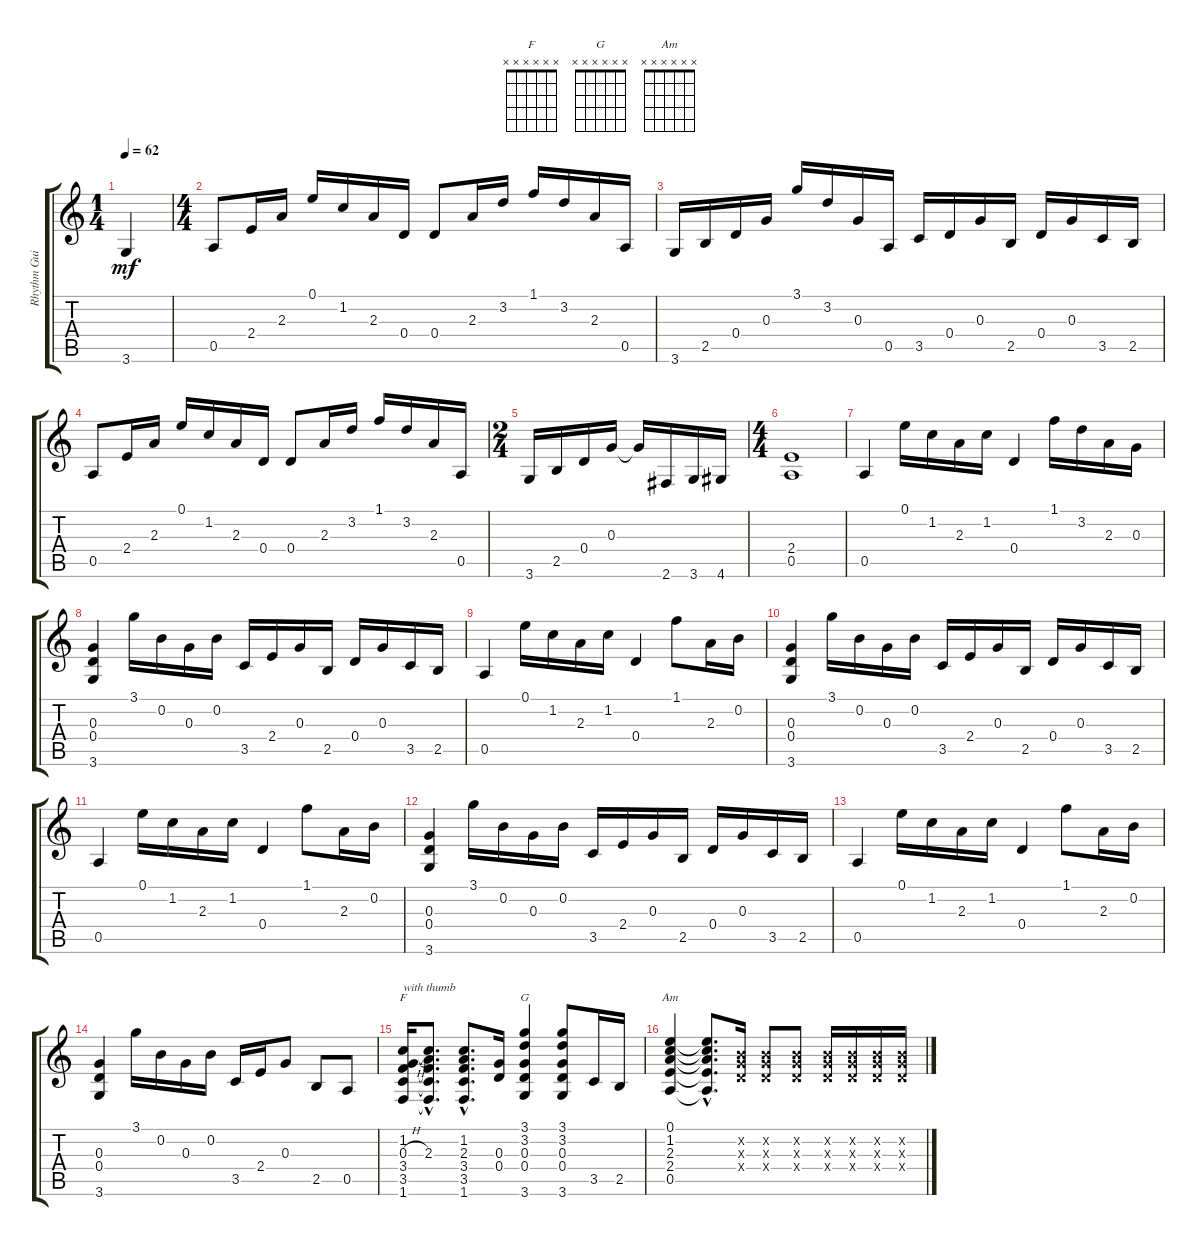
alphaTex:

\track ("Rhythm Guitar: Izzy Stradlin" "Rhythm Gui") {instrument electricguitarjazz}
\staff {score tabs}
\tuning (E4 B3 G3 D3 A2 E2) {hide}
\chord ("F" x x x x x x)
\chord ("G" x x x x x x)
\chord ("Am" x x x x x x)
\ts (1 4)
\tempo 62
\clef g2
\ks c
3.6.4{dy mf balance 0 instrument electricguitarjazz} |
\ts (4 4)
0.5.8{balance 0} 2.4.16{balance 0} 2.3.16{balance 0} 0.1.16{balance 0} 1.2.16{balance 0} 2.3.16{balance 0} 0.4.16{balance 0} 0.4.8{balance 0} 2.3.16{balance 0} 3.2.16{balance 0} 1.1.16{balance 0} 3.2.16{balance 0} 2.3.16{balance 0} 0.5.16{balance 0} |
3.6.16{balance 0} 2.5.16{balance 0} 0.4.16{balance 0} 0.3.16{balance 0} 3.1.16{balance 0} 3.2.16{balance 0} 0.3.16{balance 0} 0.5.16{balance 0} 3.5.16{balance 0} 0.4.16{balance 0} 0.3.16{balance 0} 2.5.16{balance 0} 0.4.16{balance 0} 0.3.16{balance 0} 3.5.16{balance 0} 2.5.16{balance 0} |
0.5.8{balance 0} 2.4.16{balance 0} 2.3.16{balance 0} 0.1.16{balance 0} 1.2.16{balance 0} 2.3.16{balance 0} 0.4.16{balance 0} 0.4.8{balance 0} 2.3.16{balance 0} 3.2.16{balance 0} 1.1.16{balance 0} 3.2.16{balance 0} 2.3.16{balance 0} 0.5.16{balance 0} |
\ts (2 4)
3.6.16{balance 0} 2.5.16{balance 0} 0.4.16{balance 0} 0.3.16{balance 0} 0.3{t}.16 2.6.16{balance 0} 3.6.16{balance 0} 4.6.16{balance 0} |
\ts (4 4)
(2.4 0.5).1{balance 8} |
0.5.4 0.1.16 1.2.16 2.3.16 1.2.16 0.4.4 1.1.16 3.2.16 2.3.16 0.3.16 |
(0.3 0.4 3.6).4 3.1.16 0.2.16 0.3.16 0.2.16 3.5.16 2.4.16 0.3.16 2.5.16 0.4.16 0.3.16 3.5.16 2.5.16 |
0.5.4 0.1.16 1.2.16 2.3.16 1.2.16 0.4.4 1.1.8 2.3.16 0.2.16 |
(0.3 0.4 3.6).4 3.1.16 0.2.16 0.3.16 0.2.16 3.5.16 2.4.16 0.3.16 2.5.16 0.4.16 0.3.16 3.5.16 2.5.16 |
0.5.4 0.1.16 1.2.16 2.3.16 1.2.16 0.4.4 1.1.8 2.3.16 0.2.16 |
(0.3 0.4 3.6).4 3.1.16 0.2.16 0.3.16 0.2.16 3.5.16 2.4.16 0.3.16 2.5.16 0.4.16 0.3.16 3.5.16 2.5.16 |
0.5.4 0.1.16 1.2.16 2.3.16 1.2.16 0.4.4 1.1.8 2.3.16 0.2.16 |
(0.3 0.4 3.6).4 3.1.16 0.2.16 0.3.16 0.2.16 3.5.16 2.4.16 0.3.8 2.5.8 0.5.8 |
(1.2 0.3{h} 3.4 3.5 1.6).16{ch "F" txt "with thumb"} (1.2{hac t} 2.3{hac} 3.4{hac t} 3.5{hac t} 1.6{hac t}).8{d} (1.2{hac} 2.3{hac} 3.4{hac} 3.5{hac} 1.6{hac}).8{d} (0.3 0.4).16 (3.1 3.2 0.3 0.4 3.6).4{ch "G"} (3.1 3.2 0.3 0.4 3.6).8 3.5.16 2.5.16 |
(0.1 1.2 2.3 2.4 0.5).4{ch "Am"} (0.1{hac t} 1.2{hac t} 2.3{hac t} 2.4{hac t} 0.5{hac t}).8{d} (0.2{x} 0.3{x} 0.4{x}).16 (0.2{x} 0.3{x} 0.4{x}).8 (0.2{x} 0.3{x} 0.4{x}).8 (0.2{x} 0.3{x} 0.4{x}).16 (0.2{x} 0.3{x} 0.4{x}).16 (0.2{x} 0.3{x} 0.4{x}).16 (0.2{x} 0.3{x} 0.4{x}).16
